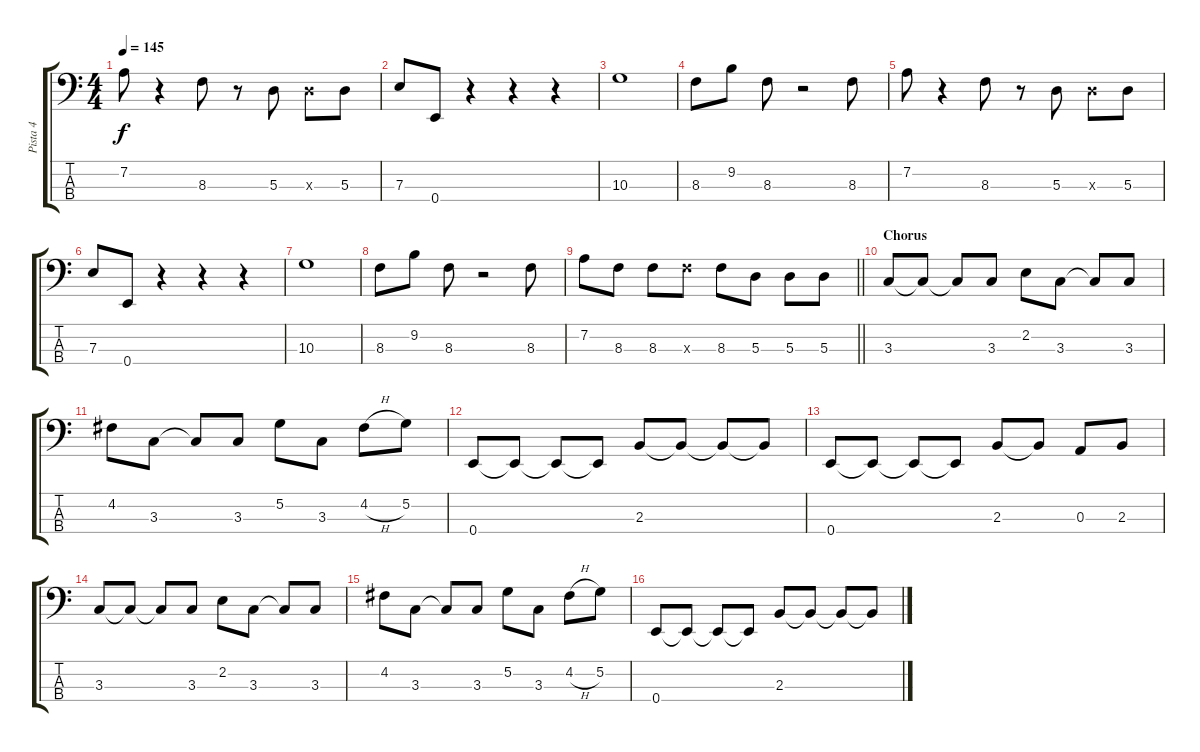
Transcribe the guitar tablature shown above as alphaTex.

\track ("Pista 4" "Pista 4") {instrument electricbassfinger}
\staff {score tabs}
\tuning (G2 D2 A1 E1) {hide}
\ts (4 4)
\tempo 145
\clef f4
\ks c
7.2.8{dy f} r.4 8.3.8 r.8 5.3.8 5.3{x}.8 5.3.8 |
7.3.8 0.4.8 r.4 r.4 r.4 |
10.3.1 |
8.3.8 9.2.8 8.3.8 r.2 8.3.8 |
7.2.8 r.4 8.3.8 r.8 5.3.8 5.3{x}.8 5.3.8 |
7.3.8 0.4.8 r.4 r.4 r.4 |
10.3.1 |
8.3.8 9.2.8 8.3.8 r.2 8.3.8 |
\barLineRight lightlight
7.2.8 8.3.8 8.3.8 8.3{x}.8 8.3.8 5.3.8 5.3.8 5.3.8 |
\section ("" "Chorus")
3.3.8 3.3{t}.8 3.3{t}.8 3.3.8 2.2.8 3.3.8 3.3{t}.8 3.3.8 |
4.2.8 3.3.8 3.3{t}.8 3.3.8 5.2.8 3.3.8 4.2{h}.8 5.2.8 |
0.4.8 0.4{t}.8 0.4{t}.8 0.4{t}.8 2.3.8 2.3{t}.8 2.3{t}.8 2.3{t}.8 |
0.4.8 0.4{t}.8 0.4{t}.8 0.4{t}.8 2.3.8 2.3{t}.8 0.3.8 2.3.8 |
3.3.8 3.3{t}.8 3.3{t}.8 3.3.8 2.2.8 3.3.8 3.3{t}.8 3.3.8 |
4.2.8 3.3.8 3.3{t}.8 3.3.8 5.2.8 3.3.8 4.2{h}.8 5.2.8 |
0.4.8 0.4{t}.8 0.4{t}.8 0.4{t}.8 2.3.8 2.3{t}.8 2.3{t}.8 2.3{t}.8
